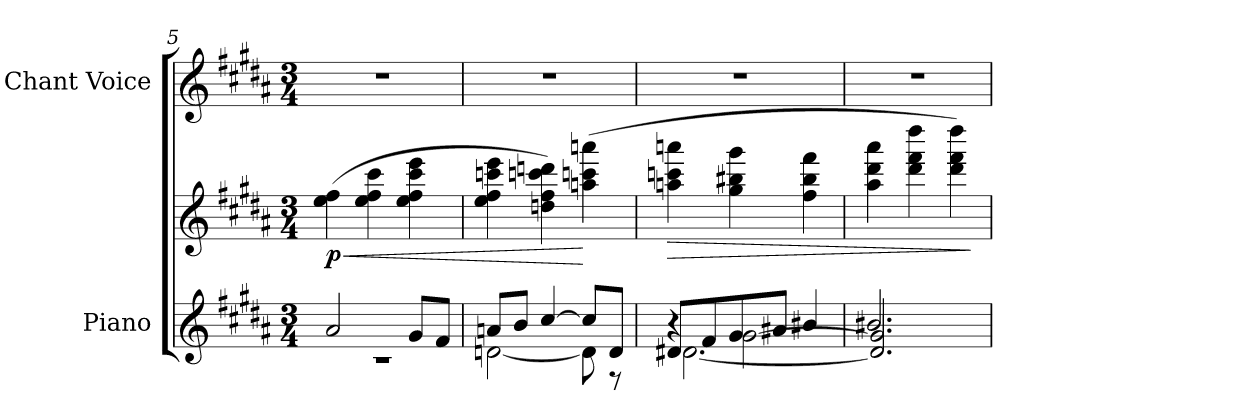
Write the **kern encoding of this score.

**kern	**kern	**dynam	**kern
*part2	*part2	*part2	*part1
*staff3	*staff2	*staff2/3	*staff1
*I"Piano	*	*	*I"Chant Voice
*I'Pno	*	*	*
*clefG2	*clefG2	*	*clefG2
*k[f#c#g#d#a#]	*k[f#c#g#d#a#]	*	*k[f#c#g#d#a#]
*M3/4	*M3/4	*	*M3/4
=5	=5	=5	=5
*^	*	*	*
!	!	!	!LO:HP:b	!
!	!	!	!LO:DY:n=1:b	!
2a#/	2.r	(4ee\ 4ff#\	< p	2.r
.	.	4ee\ 4ff#\ 4ccc#\	.	.
8g#/L	.	4ee\ 4ff#\ 4ccc#\ 4eee\	.	.
8f#/J	.	.	.	.
=6	=6	=6	=6	=6
8an/L	[2dn\	4ee\ 4ff#\ 4cccn\ 4eee\	.	2.r
8b/J	.	.	.	.
[4cc#/	.	4ddn\ 4ff#\ 4cccn\ 4dddn\)	.	.
8cc#/L]	8d\]	(4aan\ 4cccn\ 4aaan\	[	.
8d/J	8r	.	.	.
=7	=7	=7	=7	=7
*	*^	*	*	*
!	!	!	!	!LO:HP:b	!
8d#X/L	[2.d#\	4r	4aan\ 4cccn\ 4aaan\	>	2.r
8f#/	.	.	.	.	.
8g#/	.	[<2g#\	4gg#\ 4bb#X\ 4ggg#\	.	.
8a#X/J	.	.	.	.	.
4b#X/	.	.	4ff#\ 4bb#\ 4fff#\	.	.
=8	=8	=8	=8	=8	=8
2.b#X/	2.d#/]	2.g#/]	4aa#\ 4ddd#\ 4aaa#\	.	2.r
.	.	.	4ddd#\ 4fff#\ 4dddd#\	.	.
.	.	.	4ddd#\ 4fff#\ 4dddd#\)	.	.
*v	*v	*v	*	*	*
.	.	]	.
=	=	=	=
*-	*-	*-	*-
